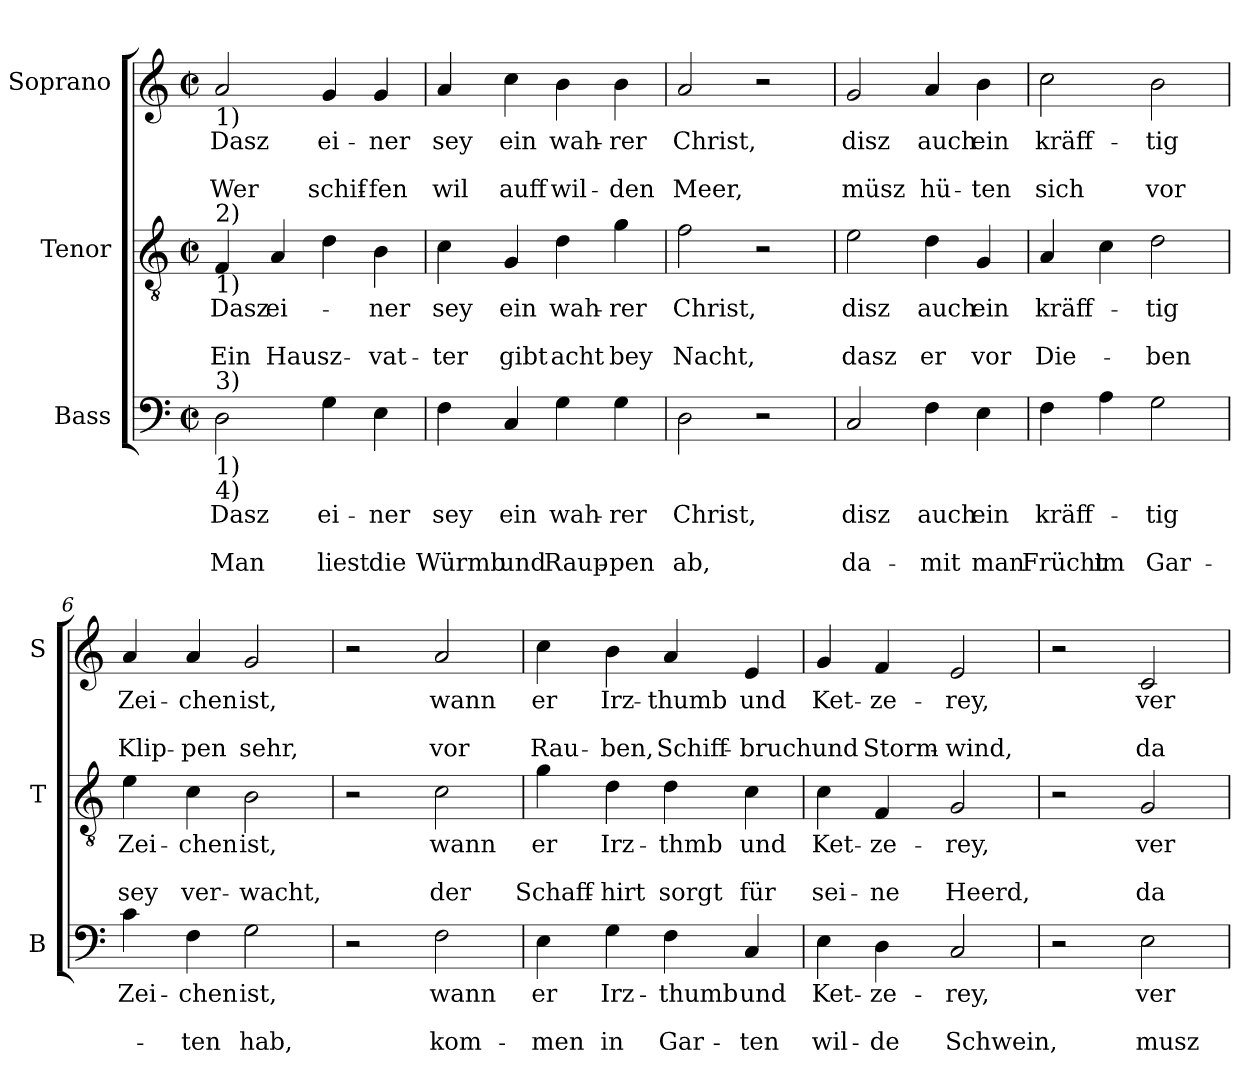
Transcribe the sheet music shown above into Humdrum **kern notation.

**kern	**text	**text	**text	**kern	**text	**text	**text	**kern	**text	**text	**text
*part3	*part3	*part3	*part3	*part2	*part2	*part2	*part2	*part1	*part1	*part1	*part1
*staff3	*staff3	*staff3	*staff3	*staff2	*staff2	*staff2	*staff2	*staff1	*staff1	*staff1	*staff1
*I"Bass	*	*	*	*I"Tenor	*	*	*	*I"Soprano	*	*	*
*I'B	*	*	*	*I'T	*	*	*	*I'S	*	*	*
*clefF4	*	*	*	*clefGv2	*	*	*	*clefG2	*	*	*
*k[]	*	*	*	*k[]	*	*	*	*k[]	*	*	*
*C:	*	*	*	*C:	*	*	*	*C:	*	*	*
*M2/2	*	*	*	*M2/2	*	*	*	*M2/2	*	*	*
*met(c|)	*	*	*	*met(c|)	*	*	*	*met(c|)	*	*	*
=1	=1	=1	=1	=1	=1	=1	=1	=1	=1	=1	=1
!	!	!	!	!	!	!	!	!LO:TX:b:t=1)	!	!	!
!	!	!	!	!LO:TX:a:t=2)	!	!	!	!	!	!	!
!	!	!	!	!LO:TX:b:t=1)	!	!	!	!	!	!	!
!LO:TX:a:t=3)	!	!	!	!	!	!	!	!	!	!	!
!LO:TX:b:t=1)	!	!	!	!	!	!	!	!	!	!	!
!LO:TX:b:t=4)	!	!	!	!	!	!	!	!	!	!	!
!	!LO:LY:b	!	!LO:LY:b	!	!LO:LY:b	!	!LO:LY:b	!	!LO:LY:b	!	!LO:LY:b
2D\	Dasz	.	Man	4F/	Dasz	.	Ein	2a/	Dasz	.	Wer
!	!	!	!	!	!LO:LY:b	!	!LO:LY:b	!	!	!	!
.	.	.	.	4A/	ei-	.	Hausz-	.	.	.	.
!	!LO:LY:b	!	!LO:LY:b	!	!	!	!	!	!LO:LY:b	!	!LO:LY:b
4G\	ei-	.	liest	4d\	.	.	.	4g/	ei-	.	schif-
!	!LO:LY:b	!	!LO:LY:b	!	!LO:LY:b	!	!LO:LY:b	!	!LO:LY:b	!	!LO:LY:b
4E\	-ner	.	die	4B\	-ner	.	-vat-	4g/	-ner	.	-fen
=2	=2	=2	=2	=2	=2	=2	=2	=2	=2	=2	=2
!	!LO:LY:b	!	!LO:LY:b	!	!LO:LY:b	!	!LO:LY:b	!	!LO:LY:b	!	!LO:LY:b
4F\	sey	.	Würmb	4c\	sey	.	-ter	4a/	sey	.	wil
!	!LO:LY:b	!	!LO:LY:b	!	!LO:LY:b	!	!LO:LY:b	!	!LO:LY:b	!	!LO:LY:b
4C/	ein	.	und	4G/	ein	.	gibt	4cc\	ein	.	auff
!	!LO:LY:b	!	!LO:LY:b	!	!LO:LY:b	!	!LO:LY:b	!	!LO:LY:b	!	!LO:LY:b
4G\	wah-	.	Raup-	4d\	wah-	.	acht	4b\	wah-	.	wil-
!	!LO:LY:b	!	!LO:LY:b	!	!LO:LY:b	!	!LO:LY:b	!	!LO:LY:b	!	!LO:LY:b
4G\	-rer	.	-pen	4g\	-rer	.	bey	4b\	-rer	.	-den
=3	=3	=3	=3	=3	=3	=3	=3	=3	=3	=3	=3
!	!LO:LY:b	!	!LO:LY:b	!	!LO:LY:b	!	!LO:LY:b	!	!LO:LY:b	!	!LO:LY:b
2D\	Christ,	.	ab,	2f\	Christ,	.	Nacht,	2a/	Christ,	.	Meer,
2r	.	.	.	2r	.	.	.	2r	.	.	.
=4	=4	=4	=4	=4	=4	=4	=4	=4	=4	=4	=4
!	!LO:LY:b	!	!LO:LY:b	!	!LO:LY:b	!	!LO:LY:b	!	!LO:LY:b	!	!LO:LY:b
2C/	disz	.	da-	2e\	disz	.	dasz	2g/	disz	.	müsz
!	!LO:LY:b	!	!LO:LY:b	!	!LO:LY:b	!	!LO:LY:b	!	!LO:LY:b	!	!LO:LY:b
4F\	auch	.	-mit	4d\	auch	.	er	4a/	auch	.	hü-
!	!LO:LY:b	!	!LO:LY:b	!	!LO:LY:b	!	!LO:LY:b	!	!LO:LY:b	!	!LO:LY:b
4E\	ein	.	man	4G/	ein	.	vor	4b\	ein	.	-ten
=5	=5	=5	=5	=5	=5	=5	=5	=5	=5	=5	=5
!	!LO:LY:b	!	!LO:LY:b	!	!LO:LY:b	!	!LO:LY:b	!	!LO:LY:b	!	!LO:LY:b
4F\	kräff-	.	Frücht	4A/	kräff-	.	Die-	2cc\	kräff-	.	sich
!	!	!	!LO:LY:b	!	!	!	!	!	!	!	!
4A\	.	.	im	4c\	.	.	.	.	.	.	.
!	!LO:LY:b	!	!LO:LY:b	!	!LO:LY:b	!	!LO:LY:b	!	!LO:LY:b	!	!LO:LY:b
2G\	-tig	.	Gar-	2d\	-tig	.	-ben	2b\	-tig	.	vor
!!LO:LB:g=z
=6	=6	=6	=6	=6	=6	=6	=6	=6	=6	=6	=6
!	!LO:LY:b	!	!	!	!LO:LY:b	!	!LO:LY:b	!	!LO:LY:b	!	!LO:LY:b
4c\	Zei-	.	.	4e\	Zei-	.	sey	4a/	Zei-	.	Klip-
!	!LO:LY:b	!	!LO:LY:b	!	!LO:LY:b	!	!LO:LY:b	!	!LO:LY:b	!	!LO:LY:b
4F\	-chen	.	-ten	4c\	-chen	.	ver-	4a/	-chen	.	-pen
!	!LO:LY:b	!	!LO:LY:b	!	!LO:LY:b	!	!LO:LY:b	!	!LO:LY:b	!	!LO:LY:b
2G\	ist,	.	hab,	2B\	ist,	.	-wacht,	2g/	ist,	.	sehr,
=7	=7	=7	=7	=7	=7	=7	=7	=7	=7	=7	=7
2r	.	.	.	2r	.	.	.	2r	.	.	.
!	!LO:LY:b	!	!LO:LY:b	!	!LO:LY:b	!	!LO:LY:b	!	!LO:LY:b	!	!LO:LY:b
2F\	wann	.	kom-	2c\	wann	.	der	2a/	wann	.	vor
=8	=8	=8	=8	=8	=8	=8	=8	=8	=8	=8	=8
!	!LO:LY:b	!	!LO:LY:b	!	!LO:LY:b	!	!LO:LY:b	!	!LO:LY:b	!	!LO:LY:b
4E\	er	.	-men	4g\	er	.	Schaff-	4cc\	er	.	Rau-
!	!LO:LY:b	!	!LO:LY:b	!	!LO:LY:b	!	!LO:LY:b	!	!LO:LY:b	!	!LO:LY:b
4G\	Irz-	.	in	4d\	Irz-	.	-hirt	4b\	Irz-	.	-ben,
!	!LO:LY:b	!	!LO:LY:b	!	!LO:LY:b	!	!LO:LY:b	!	!LO:LY:b	!	!LO:LY:b
4F\	-thumb	.	Gar-	4d\	-thmb	.	sorgt	4a/	-thumb	.	Schiff-
!	!LO:LY:b	!	!LO:LY:b	!	!LO:LY:b	!	!LO:LY:b	!	!LO:LY:b	!	!LO:LY:b
4C/	und	.	-ten	4c\	und	.	für	4e/	und	.	-bruch
=9	=9	=9	=9	=9	=9	=9	=9	=9	=9	=9	=9
!	!LO:LY:b	!	!LO:LY:b	!	!LO:LY:b	!	!LO:LY:b	!	!LO:LY:b	!	!LO:LY:b
4E\	Ket-	.	wil-	4c\	Ket-	.	sei-	4g/	Ket-	.	und
!	!LO:LY:b	!	!LO:LY:b	!	!LO:LY:b	!	!LO:LY:b	!	!LO:LY:b	!	!LO:LY:b
4D\	-ze-	.	-de	4F/	-ze-	.	-ne	4f/	-ze-	.	Storm-
!	!LO:LY:b	!	!LO:LY:b	!	!LO:LY:b	!	!LO:LY:b	!	!LO:LY:b	!	!LO:LY:b
2C/	-rey,	.	Schwein,	2G/	-rey,	.	Heerd,	2e/	-rey,	.	-wind,
=10	=10	=10	=10	=10	=10	=10	=10	=10	=10	=10	=10
2r	.	.	.	2r	.	.	.	2r	.	.	.
!	!LO:LY:b	!	!LO:LY:b	!	!LO:LY:b	!	!LO:LY:b	!	!LO:LY:b	!	!LO:LY:b
2E\	ver	.	musz	2G/	ver-	.	da	2c/	ver-	.	da
=	=	=	=	=	=	=	=	=	=	=	=
*-	*-	*-	*-	*-	*-	*-	*-	*-	*-	*-	*-
